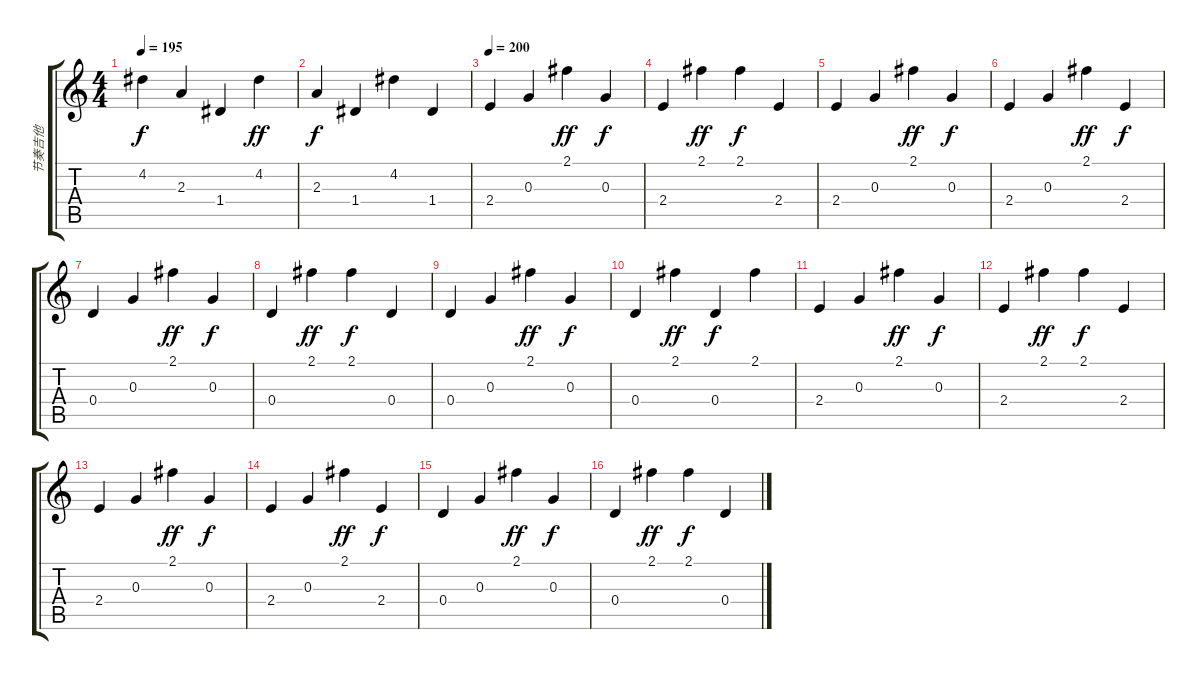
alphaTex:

\track ("节奏吉他" "节奏吉他") {instrument acousticguitarsteel}
\staff {score tabs}
\tuning (E4 B3 G3 D3 A2 E2) {hide}
\ts (4 4)
\tempo 195
\clef g2
\ks c
4.2.4{dy f} 2.3.4 1.4.4 4.2.4{dy ff} |
2.3.4{dy f} 1.4.4 4.2.4 1.4.4 |
\tempo 200
2.4.4 0.3.4 2.1.4{dy ff} 0.3.4{dy f} |
2.4.4 2.1.4{dy ff} 2.1.4{dy f} 2.4.4 |
2.4.4 0.3.4 2.1.4{dy ff} 0.3.4{dy f} |
2.4.4 0.3.4 2.1.4{dy ff} 2.4.4{dy f} |
0.4.4 0.3.4 2.1.4{dy ff} 0.3.4{dy f} |
0.4.4 2.1.4{dy ff} 2.1.4{dy f} 0.4.4 |
0.4.4 0.3.4 2.1.4{dy ff} 0.3.4{dy f} |
0.4.4 2.1.4{dy ff} 0.4.4{dy f} 2.1.4 |
2.4.4 0.3.4 2.1.4{dy ff} 0.3.4{dy f} |
2.4.4 2.1.4{dy ff} 2.1.4{dy f} 2.4.4 |
2.4.4 0.3.4 2.1.4{dy ff} 0.3.4{dy f} |
2.4.4 0.3.4 2.1.4{dy ff} 2.4.4{dy f} |
0.4.4 0.3.4 2.1.4{dy ff} 0.3.4{dy f} |
0.4.4 2.1.4{dy ff} 2.1.4{dy f} 0.4.4
